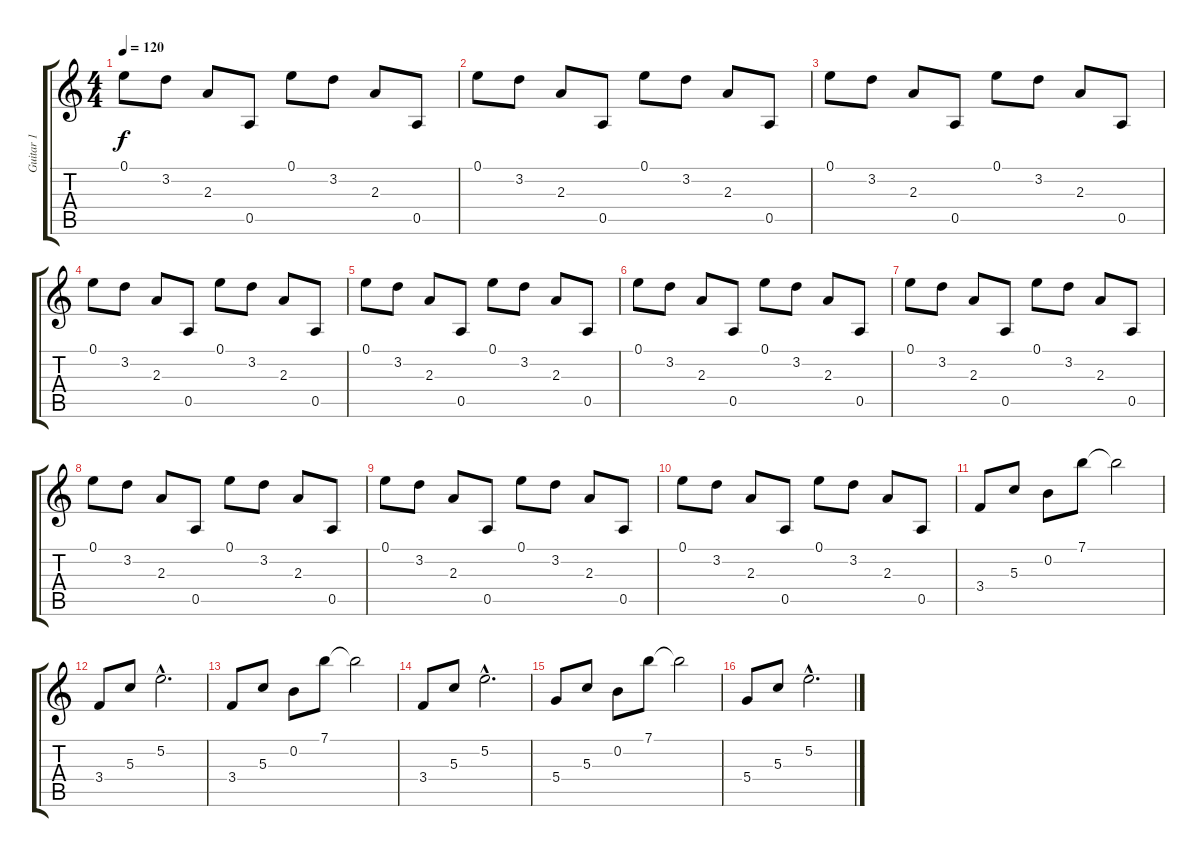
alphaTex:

\track ("Guitar 1 " "Guitar 1 ") {instrument electricguitarclean}
\staff {score tabs}
\tuning (E4 B3 G3 D3 A2 E2) {hide}
\ts (4 4)
\tempo 120
\clef g2
\ks c
0.1.8{dy f} 3.2.8 2.3.8 0.5.8 0.1.8 3.2.8 2.3.8 0.5.8 |
0.1.8 3.2.8 2.3.8 0.5.8 0.1.8 3.2.8 2.3.8 0.5.8 |
0.1.8 3.2.8 2.3.8 0.5.8 0.1.8 3.2.8 2.3.8 0.5.8 |
0.1.8 3.2.8 2.3.8 0.5.8 0.1.8 3.2.8 2.3.8 0.5.8 |
0.1.8 3.2.8 2.3.8 0.5.8 0.1.8 3.2.8 2.3.8 0.5.8 |
0.1.8 3.2.8 2.3.8 0.5.8 0.1.8 3.2.8 2.3.8 0.5.8 |
0.1.8 3.2.8 2.3.8 0.5.8 0.1.8 3.2.8 2.3.8 0.5.8 |
0.1.8 3.2.8 2.3.8 0.5.8 0.1.8 3.2.8 2.3.8 0.5.8 |
0.1.8 3.2.8 2.3.8 0.5.8 0.1.8 3.2.8 2.3.8 0.5.8 |
0.1.8 3.2.8 2.3.8 0.5.8 0.1.8 3.2.8 2.3.8 0.5.8 |
3.4.8 5.3.8 0.2.8 7.1.8 7.1{t}.2 |
3.4.8 5.3.8 5.2{hac}.2{d} |
3.4.8 5.3.8 0.2.8 7.1.8 7.1{t}.2 |
3.4.8 5.3.8 5.2{hac}.2{d} |
5.4.8 5.3.8 0.2.8 7.1.8 7.1{t}.2 |
5.4.8 5.3.8 5.2{hac}.2{d}
